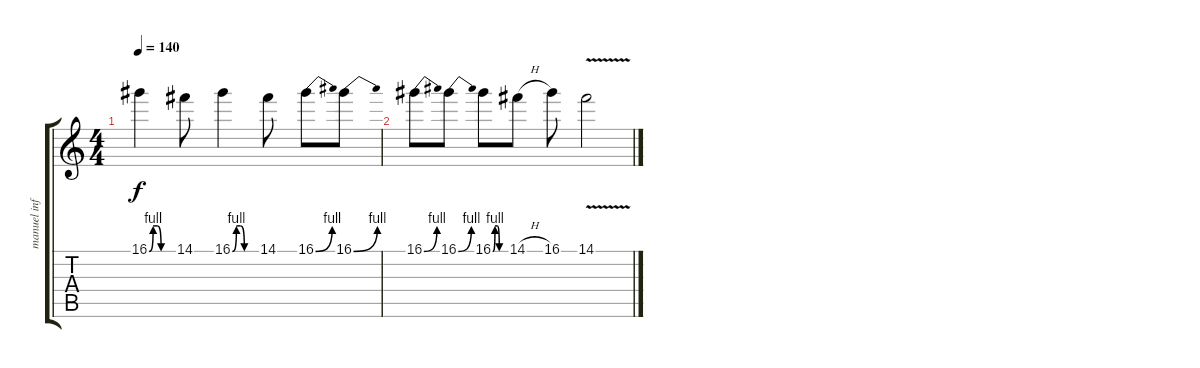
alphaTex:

\track ("manuel infante" "manuel inf") {instrument overdrivenguitar}
\staff {score tabs}
\tuning (E4 B3 G3 D3 A2 E2) {hide}
\ts (4 4)
\tempo 140
\clef g2
\ks c
16.1{be (custom 0 0 10 4 20 4 30 0 60 0)}.4{dy f} 14.1.8 16.1{be (custom 0 0 10 4 20 4 30 0 60 0)}.4 14.1.8 16.1{be (bend 0 0 60 4)}.8 16.1{be (bend 0 0 60 4)}.8 |
16.1{be (bend 0 0 60 4)}.8 16.1{be (bend 0 0 60 4)}.8 16.1{be (custom 0 0 10 4 20 4 30 0 60 0)}.8 14.1{h}.8 16.1.8 14.1{v}.2
